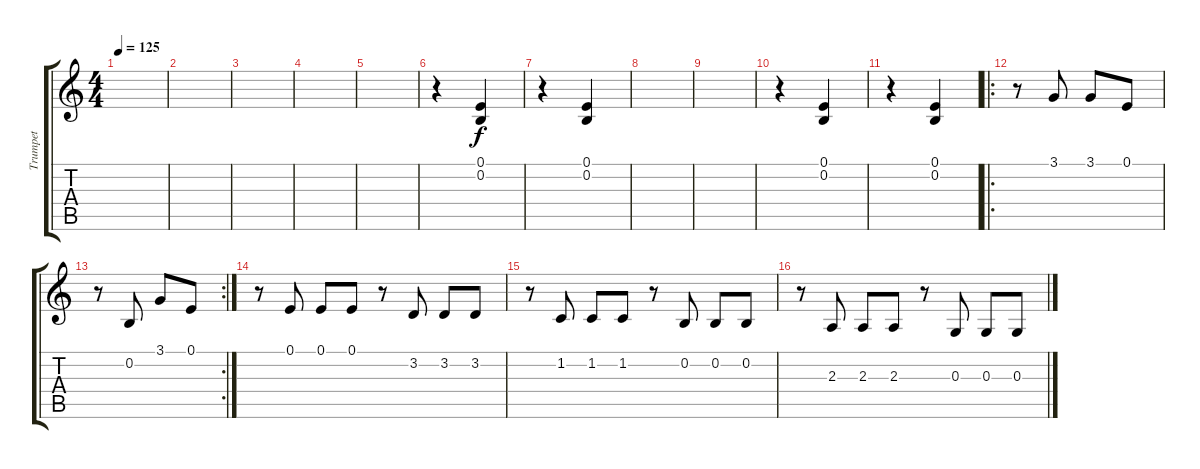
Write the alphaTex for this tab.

\track ("Trumpet" "Trumpet") {instrument baritonesax}
\staff {score tabs}
\tuning (E4 B3 G3 D3 A2 E2) {hide}
\ts (4 4)
\tempo 125
\clef g2
\ks c
|
|
|
|
|
r.4 (0.1 0.2).4 |
r.4 (0.1 0.2).4 |
|
|
r.4 (0.1 0.2).4 |
r.4 (0.1 0.2).4 |
\ro
r.8 3.1.8 3.1.8 0.1.8 |
\rc 2
r.8 0.2.8 3.1.8 0.1.8 |
r.8 0.1.8 0.1.8 0.1.8 r.8 3.2.8 3.2.8 3.2.8 |
r.8 1.2.8 1.2.8 1.2.8 r.8 0.2.8 0.2.8 0.2.8 |
r.8 2.3.8 2.3.8 2.3.8 r.8 0.3.8 0.3.8 0.3.8
